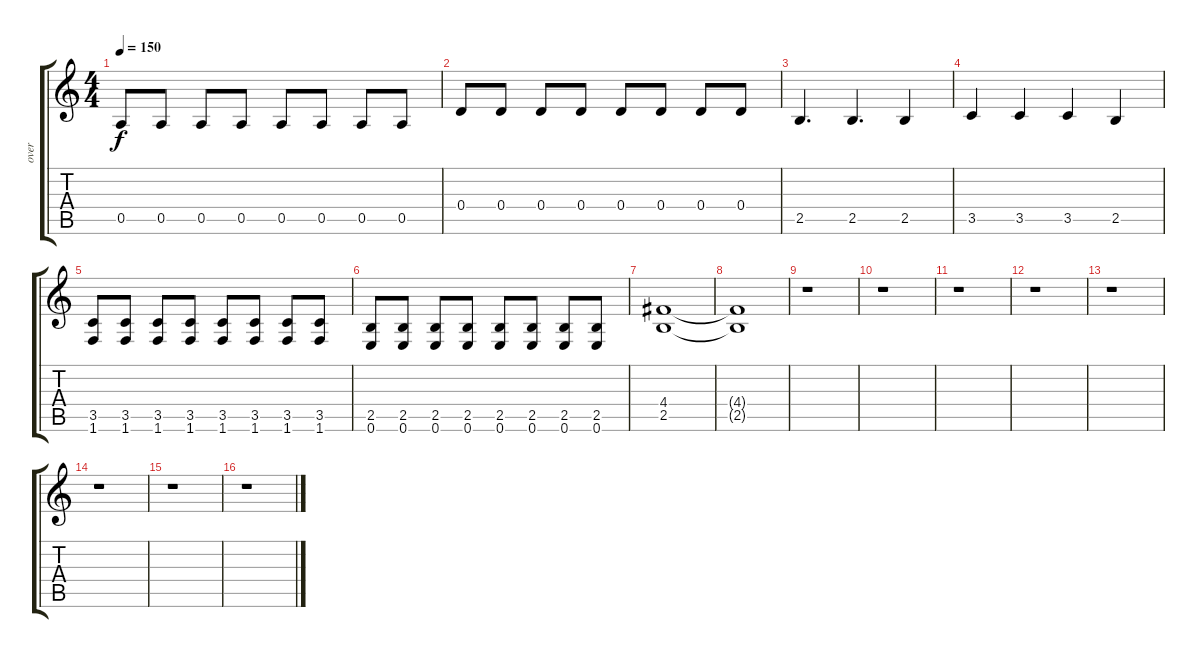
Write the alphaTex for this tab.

\track ("over" "over") {instrument overdrivenguitar}
\staff {score tabs}
\tuning (E4 B3 G3 D3 A2 E2) {hide}
\ts (4 4)
\tempo 150
\clef g2
\ks c
0.5.8{dy f} 0.5.8 0.5.8 0.5.8 0.5.8 0.5.8 0.5.8 0.5.8 |
0.4.8 0.4.8 0.4.8 0.4.8 0.4.8 0.4.8 0.4.8 0.4.8 |
2.5.4{d} 2.5.4{d} 2.5.4 |
3.5.4 3.5.4 3.5.4 2.5.4 |
(3.5 1.6).8 (3.5 1.6).8 (3.5 1.6).8 (3.5 1.6).8 (3.5 1.6).8 (3.5 1.6).8 (3.5 1.6).8 (3.5 1.6).8 |
(2.5 0.6).8 (2.5 0.6).8 (2.5 0.6).8 (2.5 0.6).8 (2.5 0.6).8 (2.5 0.6).8 (2.5 0.6).8 (2.5 0.6).8 |
(4.4 2.5).1 |
(4.4{t} 2.5{t}).1 |
r.1 |
r.1 |
r.1 |
r.1 |
r.1 |
r.1 |
r.1 |
r.1
